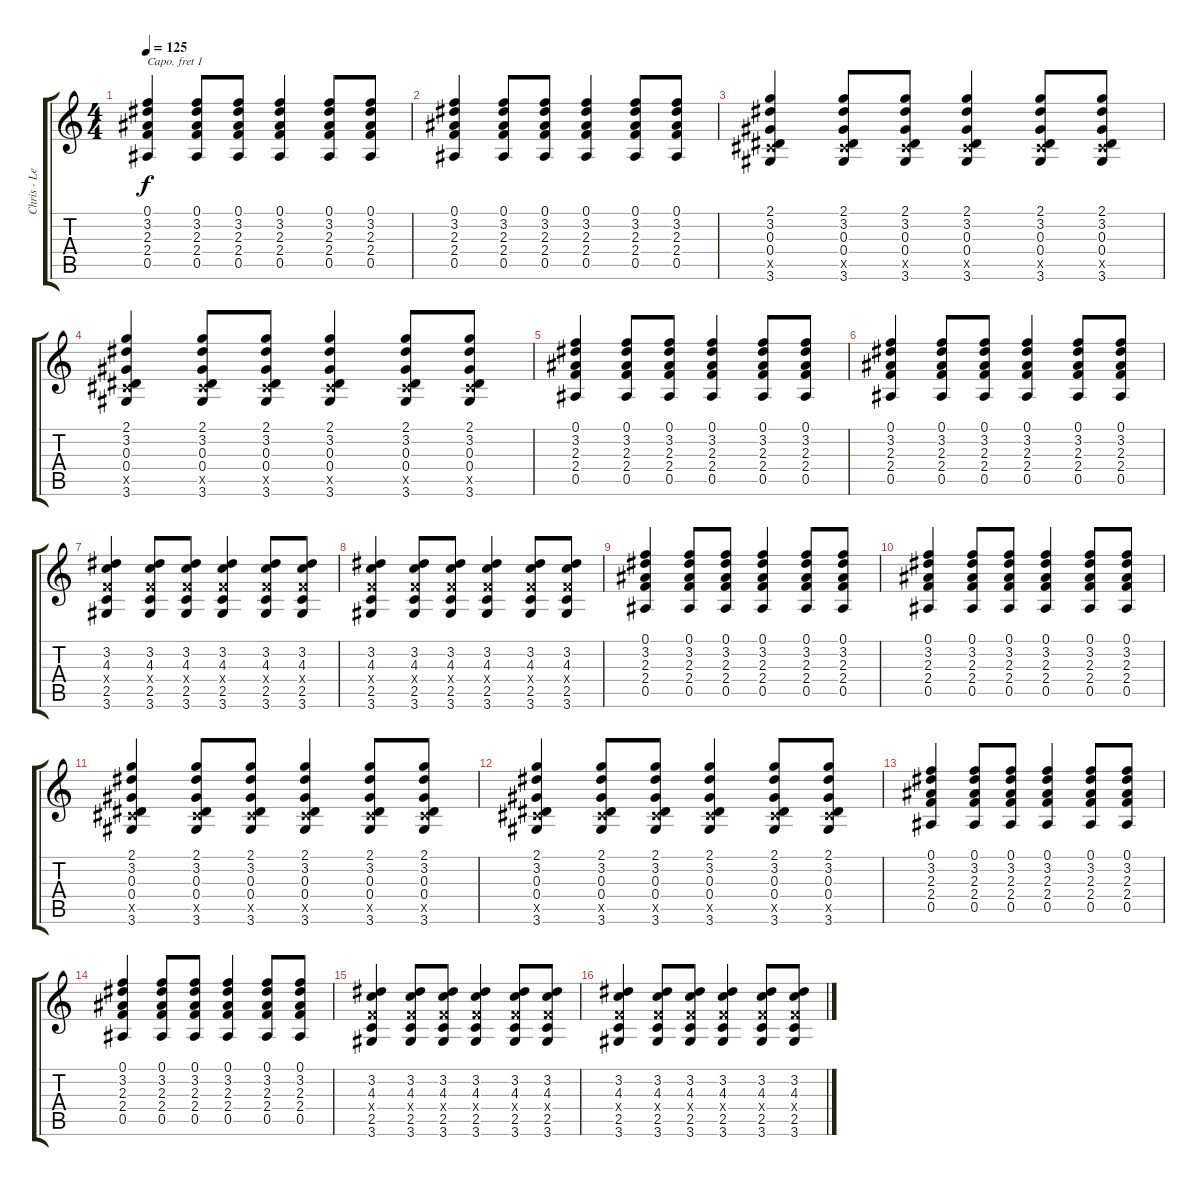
\track ("Chris - Lead Guitar" "Chris - Le") {instrument overdrivenguitar}
\staff {score tabs}
\capo 1
\tuning (E4 B3 G3 D3 A2 E2) {hide}
\ts (4 4)
\tempo 125
\clef g2
\ks c
(0.1 3.2 2.3 2.4 0.5).4{dy f} (0.1 3.2 2.3 2.4 0.5).8 (0.1 3.2 2.3 2.4 0.5).8 (0.1 3.2 2.3 2.4 0.5).4 (0.1 3.2 2.3 2.4 0.5).8 (0.1 3.2 2.3 2.4 0.5).8 |
(0.1 3.2 2.3 2.4 0.5).4 (0.1 3.2 2.3 2.4 0.5).8 (0.1 3.2 2.3 2.4 0.5).8 (0.1 3.2 2.3 2.4 0.5).4 (0.1 3.2 2.3 2.4 0.5).8 (0.1 3.2 2.3 2.4 0.5).8 |
(2.1 3.2 0.3 0.4 3.5{x} 3.6).4 (2.1 3.2 0.3 0.4 3.5{x} 3.6).8 (2.1 3.2 0.3 0.4 3.5{x} 3.6).8 (2.1 3.2 0.3 0.4 3.5{x} 3.6).4 (2.1 3.2 0.3 0.4 3.5{x} 3.6).8 (2.1 3.2 0.3 0.4 3.5{x} 3.6).8 |
(2.1 3.2 0.3 0.4 3.5{x} 3.6).4 (2.1 3.2 0.3 0.4 3.5{x} 3.6).8 (2.1 3.2 0.3 0.4 3.5{x} 3.6).8 (2.1 3.2 0.3 0.4 3.5{x} 3.6).4 (2.1 3.2 0.3 0.4 3.5{x} 3.6).8 (2.1 3.2 0.3 0.4 3.5{x} 3.6).8 |
(0.1 3.2 2.3 2.4 0.5).4 (0.1 3.2 2.3 2.4 0.5).8 (0.1 3.2 2.3 2.4 0.5).8 (0.1 3.2 2.3 2.4 0.5).4 (0.1 3.2 2.3 2.4 0.5).8 (0.1 3.2 2.3 2.4 0.5).8 |
(0.1 3.2 2.3 2.4 0.5).4 (0.1 3.2 2.3 2.4 0.5).8 (0.1 3.2 2.3 2.4 0.5).8 (0.1 3.2 2.3 2.4 0.5).4 (0.1 3.2 2.3 2.4 0.5).8 (0.1 3.2 2.3 2.4 0.5).8 |
(3.2 4.3 2.4{x} 2.5 3.6).4 (3.2 4.3 2.4{x} 2.5 3.6).8 (3.2 4.3 2.4{x} 2.5 3.6).8 (3.2 4.3 2.4{x} 2.5 3.6).4 (3.2 4.3 2.4{x} 2.5 3.6).8 (3.2 4.3 2.4{x} 2.5 3.6).8 |
(3.2 4.3 2.4{x} 2.5 3.6).4 (3.2 4.3 2.4{x} 2.5 3.6).8 (3.2 4.3 2.4{x} 2.5 3.6).8 (3.2 4.3 2.4{x} 2.5 3.6).4 (3.2 4.3 2.4{x} 2.5 3.6).8 (3.2 4.3 2.4{x} 2.5 3.6).8 |
(0.1 3.2 2.3 2.4 0.5).4 (0.1 3.2 2.3 2.4 0.5).8 (0.1 3.2 2.3 2.4 0.5).8 (0.1 3.2 2.3 2.4 0.5).4 (0.1 3.2 2.3 2.4 0.5).8 (0.1 3.2 2.3 2.4 0.5).8 |
(0.1 3.2 2.3 2.4 0.5).4 (0.1 3.2 2.3 2.4 0.5).8 (0.1 3.2 2.3 2.4 0.5).8 (0.1 3.2 2.3 2.4 0.5).4 (0.1 3.2 2.3 2.4 0.5).8 (0.1 3.2 2.3 2.4 0.5).8 |
(2.1 3.2 0.3 0.4 3.5{x} 3.6).4 (2.1 3.2 0.3 0.4 3.5{x} 3.6).8 (2.1 3.2 0.3 0.4 3.5{x} 3.6).8 (2.1 3.2 0.3 0.4 3.5{x} 3.6).4 (2.1 3.2 0.3 0.4 3.5{x} 3.6).8 (2.1 3.2 0.3 0.4 3.5{x} 3.6).8 |
(2.1 3.2 0.3 0.4 3.5{x} 3.6).4 (2.1 3.2 0.3 0.4 3.5{x} 3.6).8 (2.1 3.2 0.3 0.4 3.5{x} 3.6).8 (2.1 3.2 0.3 0.4 3.5{x} 3.6).4 (2.1 3.2 0.3 0.4 3.5{x} 3.6).8 (2.1 3.2 0.3 0.4 3.5{x} 3.6).8 |
(0.1 3.2 2.3 2.4 0.5).4 (0.1 3.2 2.3 2.4 0.5).8 (0.1 3.2 2.3 2.4 0.5).8 (0.1 3.2 2.3 2.4 0.5).4 (0.1 3.2 2.3 2.4 0.5).8 (0.1 3.2 2.3 2.4 0.5).8 |
(0.1 3.2 2.3 2.4 0.5).4 (0.1 3.2 2.3 2.4 0.5).8 (0.1 3.2 2.3 2.4 0.5).8 (0.1 3.2 2.3 2.4 0.5).4 (0.1 3.2 2.3 2.4 0.5).8 (0.1 3.2 2.3 2.4 0.5).8 |
(3.2 4.3 2.4{x} 2.5 3.6).4 (3.2 4.3 2.4{x} 2.5 3.6).8 (3.2 4.3 2.4{x} 2.5 3.6).8 (3.2 4.3 2.4{x} 2.5 3.6).4 (3.2 4.3 2.4{x} 2.5 3.6).8 (3.2 4.3 2.4{x} 2.5 3.6).8 |
(3.2 4.3 2.4{x} 2.5 3.6).4 (3.2 4.3 2.4{x} 2.5 3.6).8 (3.2 4.3 2.4{x} 2.5 3.6).8 (3.2 4.3 2.4{x} 2.5 3.6).4 (3.2 4.3 2.4{x} 2.5 3.6).8 (3.2 4.3 2.4{x} 2.5 3.6).8
